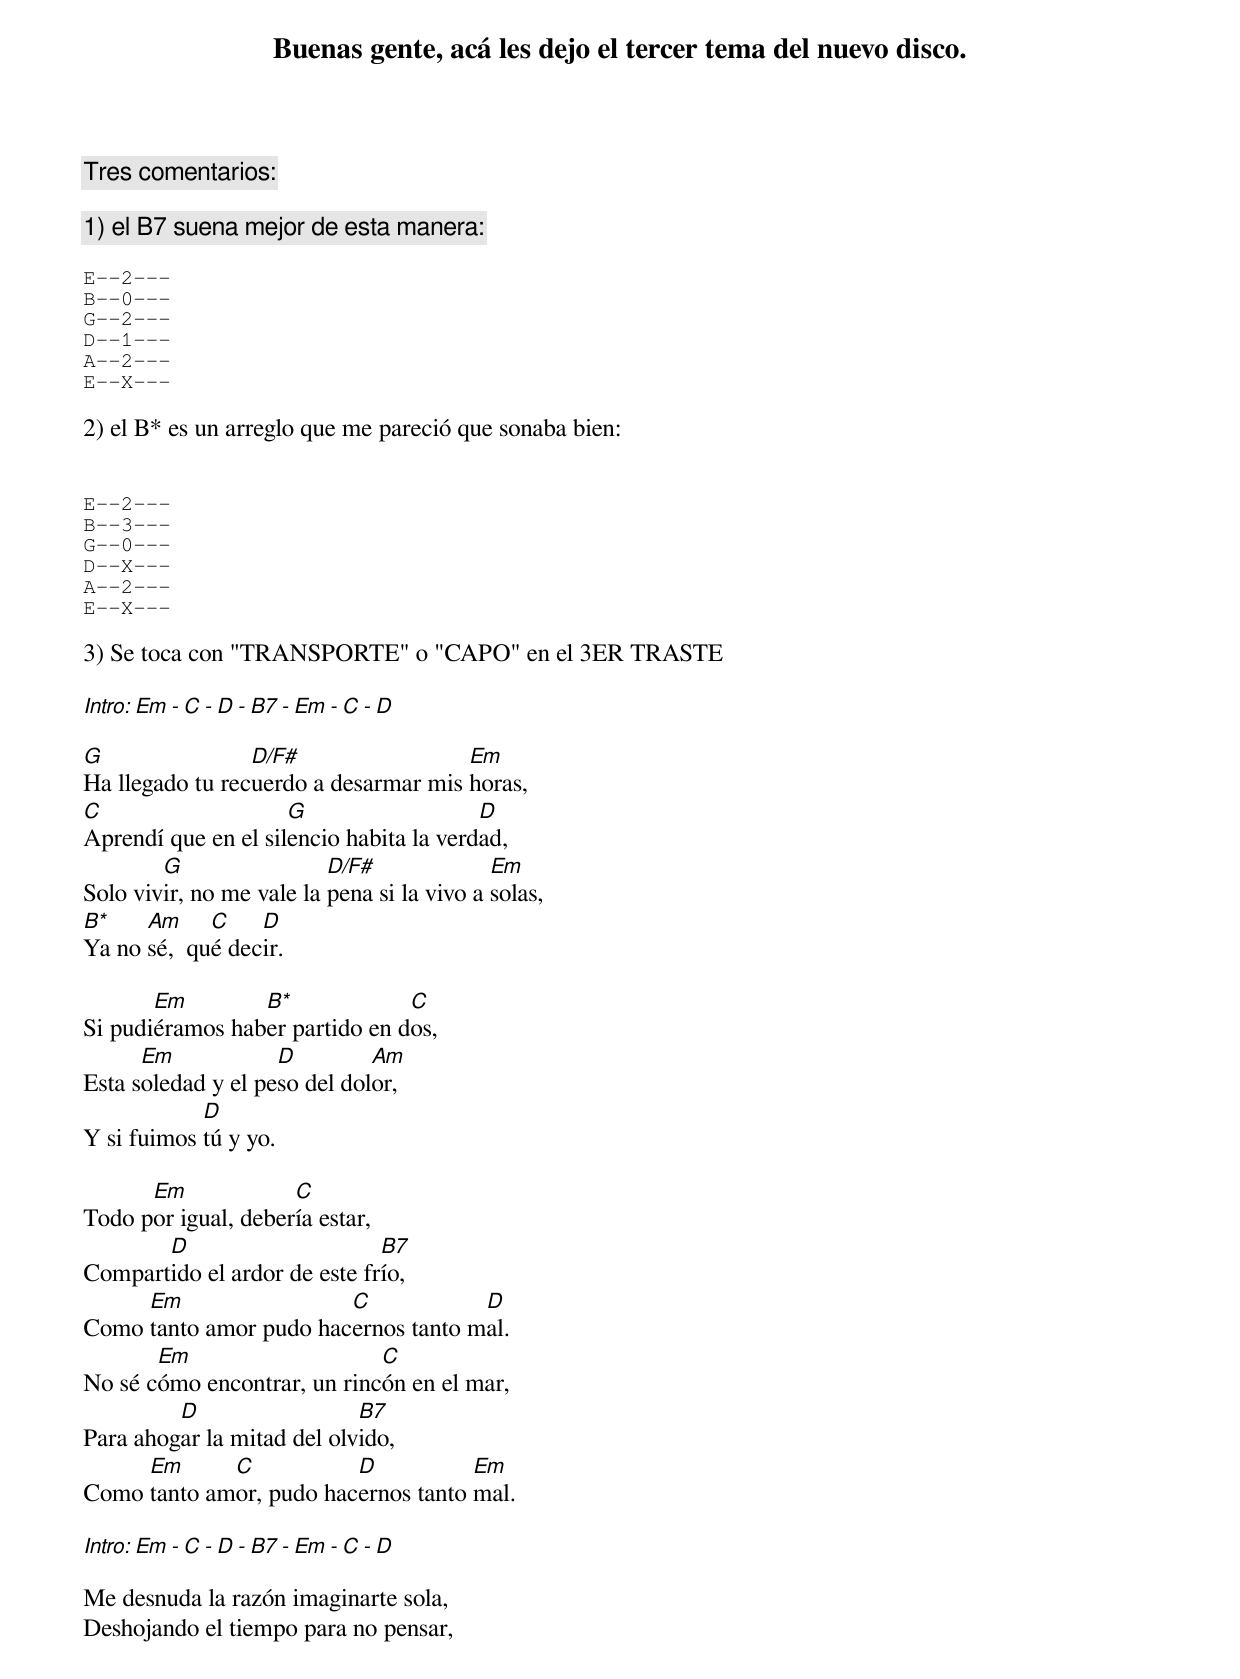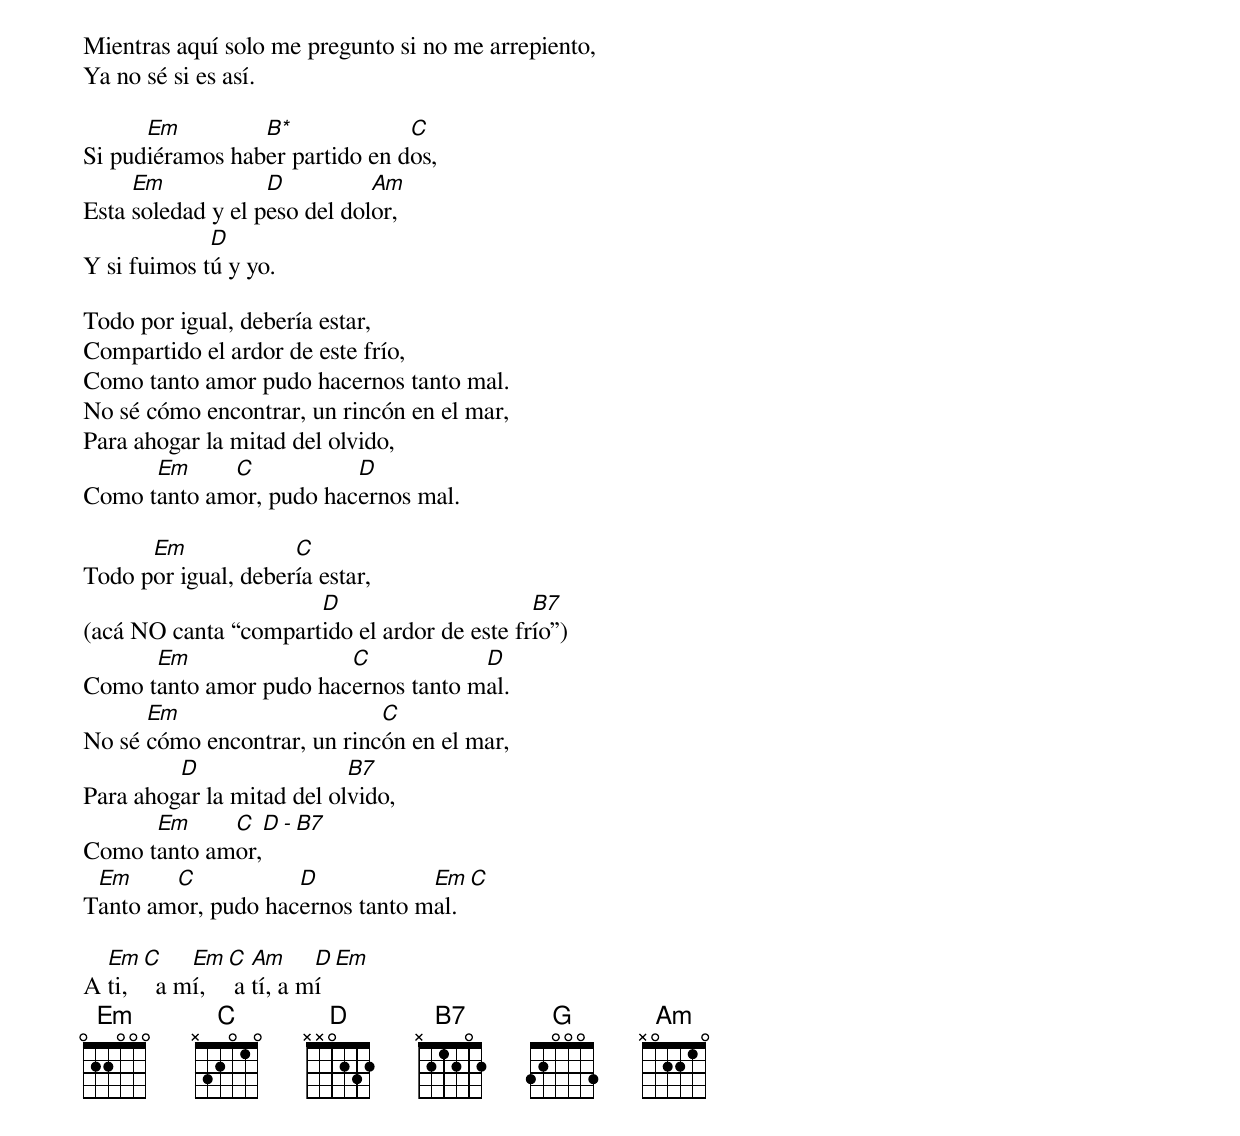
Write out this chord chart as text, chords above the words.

Buenas gente, acá les dejo el tercer tema del nuevo disco.

Tres comentarios:

1) el B7 suena mejor de esta manera:

E--2---
B--0---
G--2---
D--1---
A--2---
E--X---

2) el B* es un arreglo que me pareció que sonaba bien:


E--2---
B--3---
G--0---
D--X---
A--2---
E--X---

3) Se toca con "TRANSPORTE" o "CAPO" en el 3ER TRASTE

Intro: Em - C - D - B7 - Em - C - D

G                D/F#                 Em
Ha llegado tu recuerdo a desarmar mis horas,
C                    G                   D
Aprendí que en el silencio habita la verdad,
        G                 D/F#              Em
Solo vivir, no me vale la pena si la vivo a solas,
B*    Am     C    D
Ya no sé,  qué decir.

       Em        B*             C
Si pudiéramos haber partido en dos,
      Em            D         Am
Esta soledad y el peso del dolor,
            D
Y si fuimos tú y yo.

      Em             C
Todo por igual, debería estar,
       D                      B7
Compartido el ardor de este frío,
     Em                 C            D
Como tanto amor pudo hacernos tanto mal.
       Em                    C
No sé cómo encontrar, un rincón en el mar,
         D                  B7
Para ahogar la mitad del olvido,
     Em      C           D           Em
Como tanto amor, pudo hacernos tanto mal.

Intro: Em - C - D - B7 - Em - C - D

Me desnuda la razón imaginarte sola,
Deshojando el tiempo para no pensar,
Mientras aquí solo me pregunto si no me arrepiento,
Ya no sé si es así.

      Em         B*             C
Si pudiéramos haber partido en dos,
     Em            D          Am
Esta soledad y el peso del dolor,
             D
Y si fuimos tú y yo.

Todo por igual, debería estar,
Compartido el ardor de este frío,
Como tanto amor pudo hacernos tanto mal.
No sé cómo encontrar, un rincón en el mar,
Para ahogar la mitad del olvido,
      Em     C           D
Como tanto amor, pudo hacernos mal.

      Em             C
Todo por igual, debería estar,
                      D                      B7
(acá NO canta compartido el ardor de este frío)
      Em                C            D
Como tanto amor pudo hacernos tanto mal.
      Em                     C
No sé cómo encontrar, un rincón en el mar,
         D                 B7
Para ahogar la mitad del olvido,
      Em     C    D - B7
Como tanto amor,
 Em     C           D            Em   C
Tanto amor, pudo hacernos tanto mal.

  Em C    Em C  Am     D    Em
A ti,  a mí,  a tí, a mí
